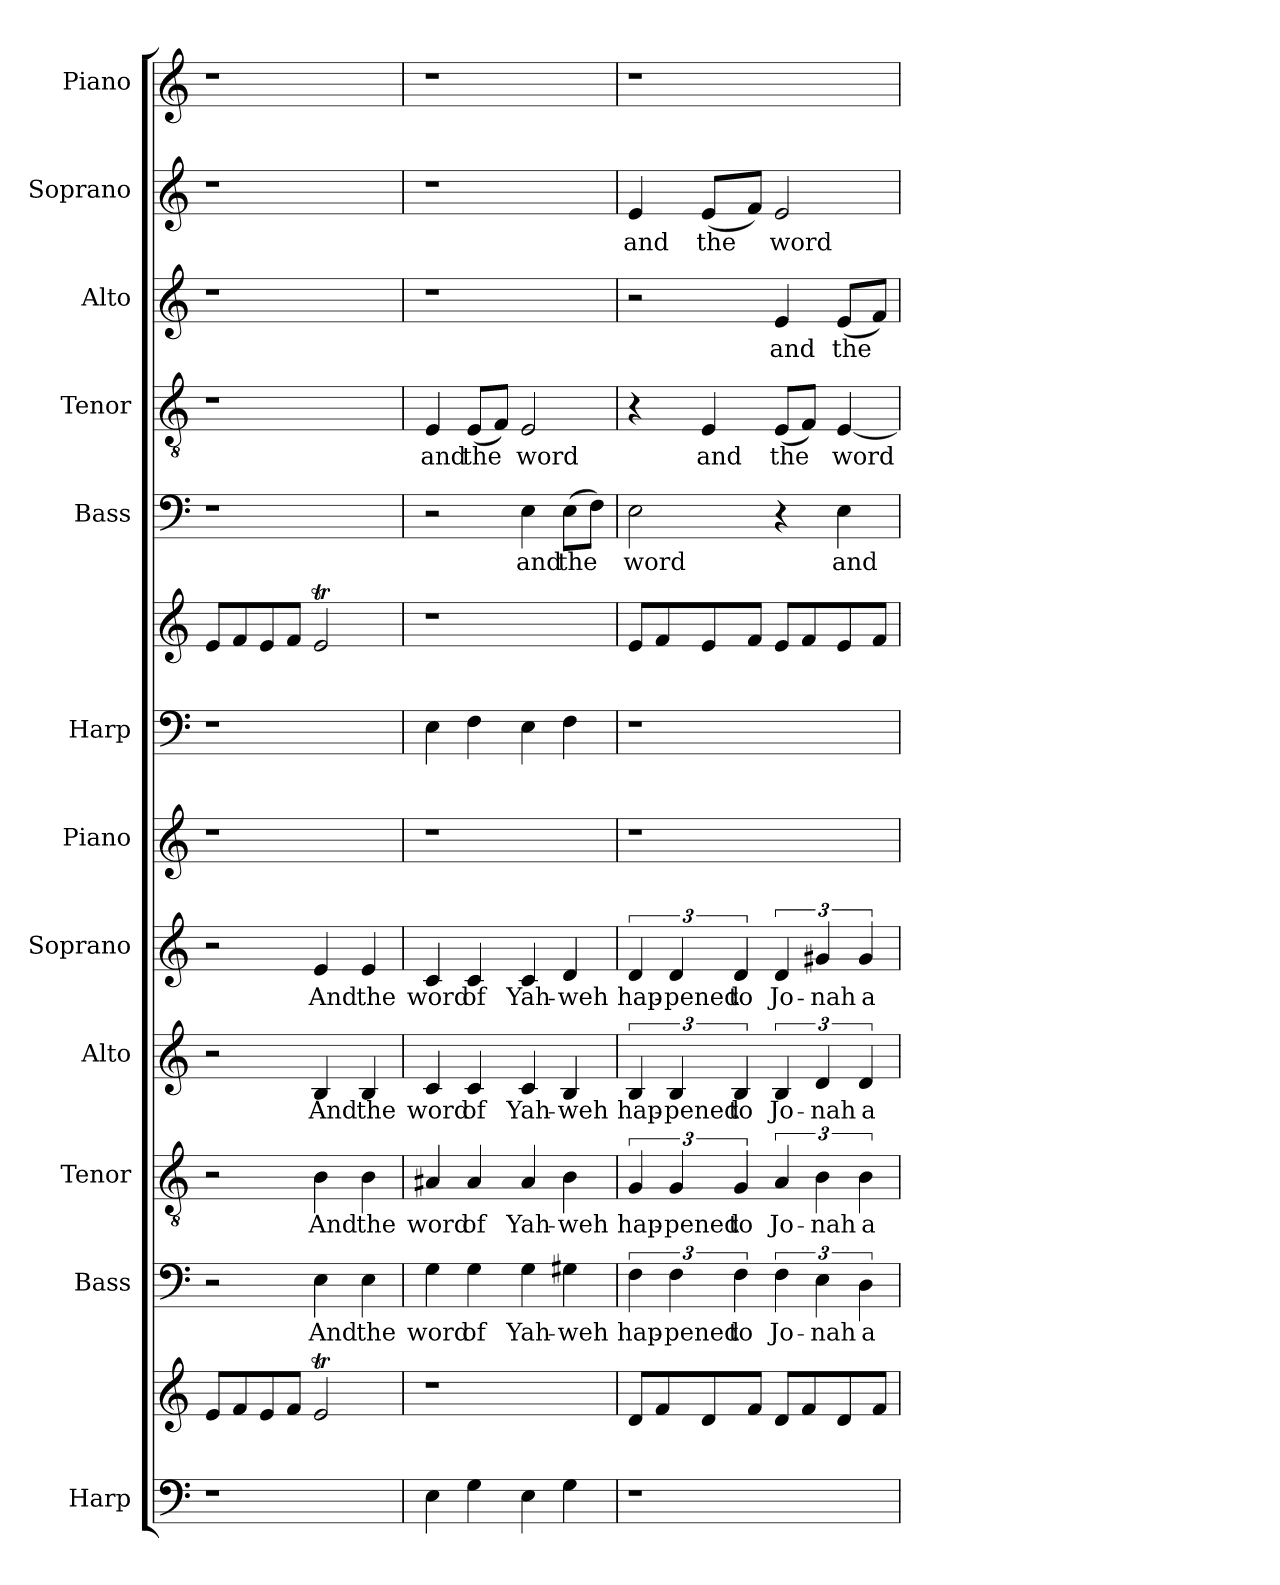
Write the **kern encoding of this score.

**kern	**kern	**kern	**text	**kern	**text	**kern	**text	**kern	**text	**kern	**kern	**kern	**kern	**text	**kern	**text	**kern	**text	**kern	**text	**kern
*part12	*part12	*part11	*part11	*part10	*part10	*part9	*part9	*part8	*part8	*part7	*part6	*part6	*part5	*part5	*part4	*part4	*part3	*part3	*part2	*part2	*part1
*staff14	*staff13	*staff12	*staff12	*staff11	*staff11	*staff10	*staff10	*staff9	*staff9	*staff8	*staff7	*staff6	*staff5	*staff5	*staff4	*staff4	*staff3	*staff3	*staff2	*staff2	*staff1
*I"Harp	*	*I"Bass	*	*I"Tenor	*	*I"Alto	*	*I"Soprano	*	*I"Piano	*I"Harp	*	*I"Bass	*	*I"Tenor	*	*I"Alto	*	*I"Soprano	*	*I"Piano
*I'Hrp.	*	*I'B.	*	*I'T.	*	*I'A.	*	*I'S.	*	*I'Pno	*I'Hrp.	*	*I'B.	*	*I'T.	*	*I'A.	*	*I'S.	*	*I'Pno
*clefF4	*clefG2	*clefF4	*	*clefGv2	*	*clefG2	*	*clefG2	*	*clefG2	*clefF4	*clefG2	*clefF4	*	*clefGv2	*	*clefG2	*	*clefG2	*	*clefG2
*k[]	*k[]	*k[]	*	*k[]	*	*k[]	*	*k[]	*	*k[]	*k[]	*k[]	*k[]	*	*k[]	*	*k[]	*	*k[]	*	*k[]
=1	=1	=1	=1	=1	=1	=1	=1	=1	=1	=1	=1	=1	=1	=1	=1	=1	=1	=1	=1	=1	=1
1r	8e/L	2r	.	2r	.	2r	.	2r	.	1r	1r	8e/L	1r	.	1r	.	1r	.	1r	.	1r
.	8f/	.	.	.	.	.	.	.	.	.	.	8f/	.	.	.	.	.	.	.	.	.
.	8e/	.	.	.	.	.	.	.	.	.	.	8e/	.	.	.	.	.	.	.	.	.
.	8f/J	.	.	.	.	.	.	.	.	.	.	8f/J	.	.	.	.	.	.	.	.	.
!	!	!	!LO:LY:b	!	!LO:LY:b	!	!LO:LY:b	!	!LO:LY:b	!	!	!	!	!	!	!	!	!	!	!	!
.	2et/	4E\	And	4B\	And	4B/	And	4e/	And	.	.	2et/	.	.	.	.	.	.	.	.	.
!	!	!	!LO:LY:b	!	!LO:LY:b	!	!LO:LY:b	!	!LO:LY:b	!	!	!	!	!	!	!	!	!	!	!	!
.	.	4E\	the	4B\	the	4B/	the	4e/	the	.	.	.	.	.	.	.	.	.	.	.	.
=2	=2	=2	=2	=2	=2	=2	=2	=2	=2	=2	=2	=2	=2	=2	=2	=2	=2	=2	=2	=2	=2
!	!	!	!LO:LY:b	!	!LO:LY:b	!	!LO:LY:b	!	!LO:LY:b	!	!	!	!	!	!	!LO:LY:b	!	!	!	!	!
4E\	1r	4G\	word	4A#X/	word	4c/	word	4c/	word	1r	4E\	1r	2r	.	4E/	and	1r	.	1r	.	1r
!	!	!	!LO:LY:b	!	!LO:LY:b	!	!LO:LY:b	!	!LO:LY:b	!	!	!	!	!	!	!LO:LY:b	!	!	!	!	!
4G\	.	4G\	of	4A#/	of	4c/	of	4c/	of	.	4F\	.	.	.	(<8E/L	the	.	.	.	.	.
.	.	.	.	.	.	.	.	.	.	.	.	.	.	.	8F/J)	.	.	.	.	.	.
!	!	!	!LO:LY:b	!	!LO:LY:b	!	!LO:LY:b	!	!LO:LY:b	!	!	!	!	!LO:LY:b	!	!LO:LY:b	!	!	!	!	!
4E\	.	4G\	Yah-	4A#/	Yah-	4c/	Yah-	4c/	Yah-	.	4E\	.	4E\	and	2E/	word	.	.	.	.	.
!	!	!	!LO:LY:b	!	!LO:LY:b	!	!LO:LY:b	!	!LO:LY:b	!	!	!	!	!LO:LY:b	!	!	!	!	!	!	!
4G\	.	4G#X\	-weh	4B\	-weh	4B/	-weh	4d/	-weh	.	4F\	.	(>8E\L	the	.	.	.	.	.	.	.
.	.	.	.	.	.	.	.	.	.	.	.	.	8F\J)	.	.	.	.	.	.	.	.
=3	=3	=3	=3	=3	=3	=3	=3	=3	=3	=3	=3	=3	=3	=3	=3	=3	=3	=3	=3	=3	=3
!	!	!	!LO:LY:b	!	!LO:LY:b	!	!LO:LY:b	!	!LO:LY:b	!	!	!	!	!LO:LY:b	!	!	!	!	!	!LO:LY:b	!
1r	8d/L	6F\	hap-	6G/	hap-	6B/	hap-	6d/	hap-	1r	1r	8e/L	2E\	word	4r	.	2r	.	4e/	and	1r
.	8f/	.	.	.	.	.	.	.	.	.	.	8f/	.	.	.	.	.	.	.	.	.
!	!	!	!LO:LY:b	!	!LO:LY:b	!	!LO:LY:b	!	!LO:LY:b	!	!	!	!	!	!	!	!	!	!	!	!
.	.	6F\	-pened	6G/	-pened	6B/	-pened	6d/	-pened	.	.	.	.	.	.	.	.	.	.	.	.
!	!	!	!	!	!	!	!	!	!	!	!	!	!	!	!	!LO:LY:b	!	!	!	!LO:LY:b	!
.	8d/	.	.	.	.	.	.	.	.	.	.	8e/	.	.	4E/	and	.	.	(<8e/L	the	.
!	!	!	!LO:LY:b	!	!LO:LY:b	!	!LO:LY:b	!	!LO:LY:b	!	!	!	!	!	!	!	!	!	!	!	!
.	.	6F\	to	6G/	to	6B/	to	6d/	to	.	.	.	.	.	.	.	.	.	.	.	.
.	8f/J	.	.	.	.	.	.	.	.	.	.	8f/J	.	.	.	.	.	.	8f/J)	.	.
!	!	!	!LO:LY:b	!	!LO:LY:b	!	!LO:LY:b	!	!LO:LY:b	!	!	!	!	!	!	!LO:LY:b	!	!LO:LY:b	!	!LO:LY:b	!
.	8d/L	6F\	Jo-	6A/	Jo-	6B/	Jo-	6d/	Jo-	.	.	8e/L	4r	.	(<8E/L	the	4e/	and	2e/	word	.
.	8f/	.	.	.	.	.	.	.	.	.	.	8f/	.	.	8F/J)	.	.	.	.	.	.
!	!	!	!LO:LY:b	!	!LO:LY:b	!	!LO:LY:b	!	!LO:LY:b	!	!	!	!	!	!	!	!	!	!	!	!
.	.	6E\	-nah	6B\	-nah	6d/	-nah	6g#X/	-nah	.	.	.	.	.	.	.	.	.	.	.	.
!	!	!	!	!	!	!	!	!	!	!	!	!	!	!LO:LY:b	!	!LO:LY:b	!	!LO:LY:b	!	!	!
.	8d/	.	.	.	.	.	.	.	.	.	.	8e/	4E\	and	[4E/	word	(<8e/L	the	.	.	.
!	!	!	!LO:LY:b	!	!LO:LY:b	!	!LO:LY:b	!	!LO:LY:b	!	!	!	!	!	!	!	!	!	!	!	!
.	.	6D\	a	6B\	a	6d/	a	6g#/	a	.	.	.	.	.	.	.	.	.	.	.	.
.	8f/J	.	.	.	.	.	.	.	.	.	.	8f/J	.	.	.	.	8f/J)	.	.	.	.
=	=	=	=	=	=	=	=	=	=	=	=	=	=	=	=	=	=	=	=	=	=
*-	*-	*-	*-	*-	*-	*-	*-	*-	*-	*-	*-	*-	*-	*-	*-	*-	*-	*-	*-	*-	*-
